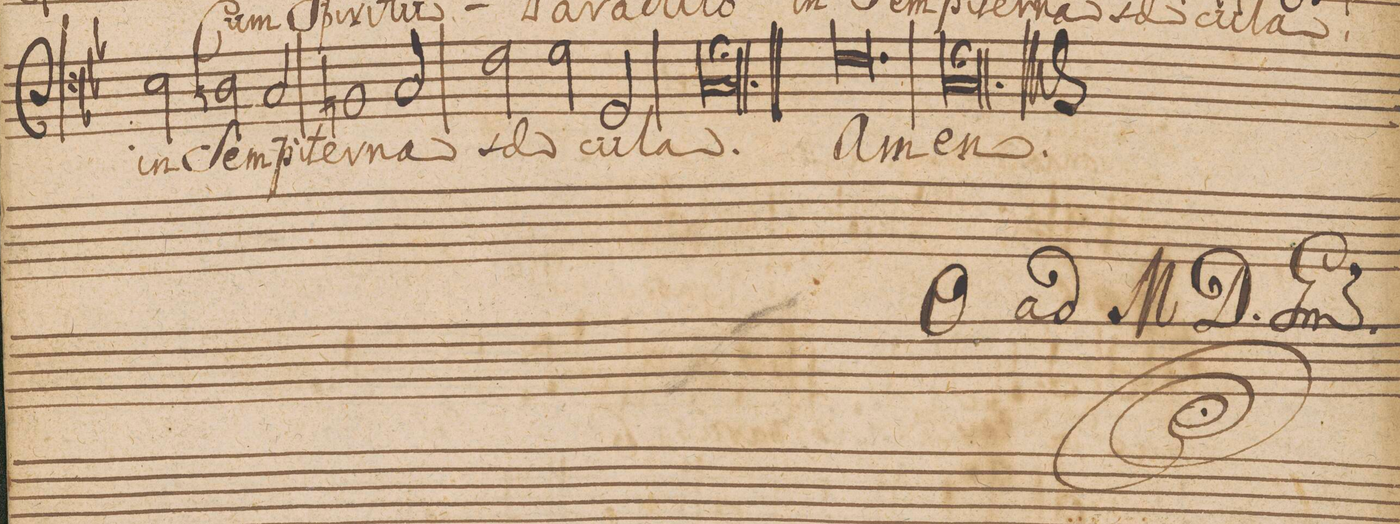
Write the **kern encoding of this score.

**kern	**text
*I"Baſso	*
*clefF4	*
*k[b-e-]	*
*M3/2	*
2E-\	in
2Dn\	Sem-
2C/	-pi-
=89	=89
1BBn	-ter-
2C/	-na
=90	=90
2F\	sae-
2G\	.
2GG/	-cu-
=91	=91
0.C;	-la.
=92||	=92||
0.F	A-
=93	=93
0.C;	-men.
==	==
*-	*-
